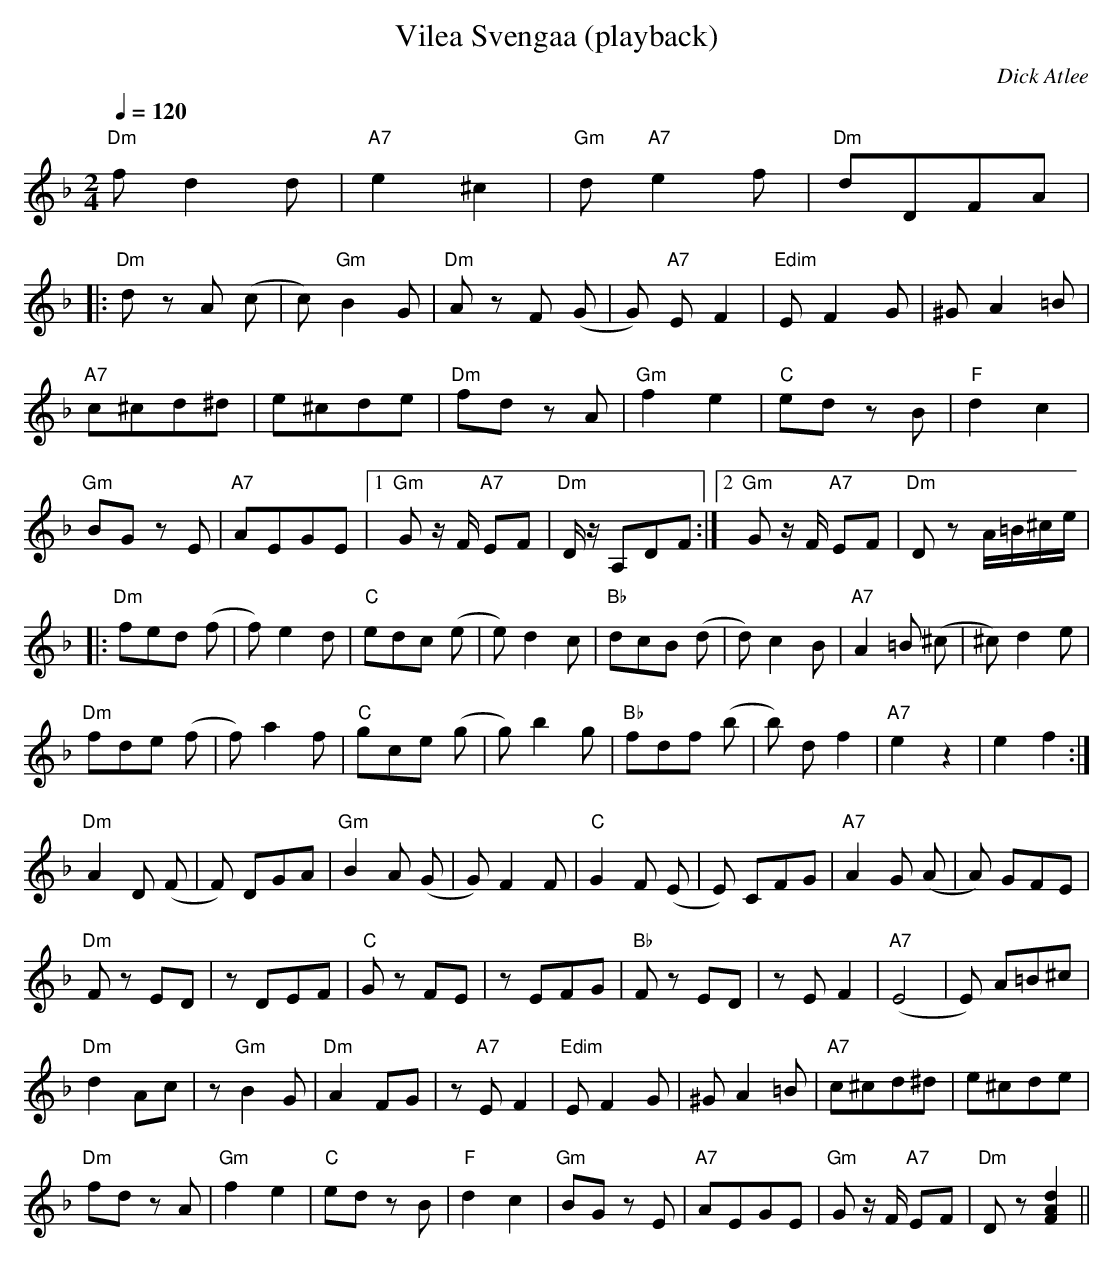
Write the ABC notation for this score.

X:1
T:Vilea Svengaa (playback)
M:2/4
L:1/8
Q:1/4=120
C:Dick Atlee
K:Dm
"Dm" f d2 d |"A7" e2 ^c2 | "Gm" d "A7" e2 f | "Dm" dDFA | !
|: "Dm" d z A (c | c) "Gm" B2 G | "Dm" A z F (G | G) "A7" E F2 |
"Edim" E F2 G | ^G A2 =B |!
"A7" c^cd^d | e^cde | "Dm" fd z A |"Gm" f2 e2 | "C" ed z B |"F" d2 c2 | !
"Gm" BG z E | "A7" AEGE |[1 "Gm" G z/2 F/2 "A7" EF | "Dm" D/2 z/2A,DF :|
[2 "Gm" G z/2 F/2 "A7" EF | "Dm" D z A/2=B/2^c/2e/2 | !
|: "Dm" fed (f | f) e2 d | "C" edc (e | e) d2 c |
"Bb" dcB (d | d) c2 B | "A7" A2 =B (^c | ^c) d2 e | !
"Dm" fde (f | f) a2 f | "C" gce (g | g) b2 g |
"Bb" fdf (b | b) d f2 | "A7" e2  z2 | e2 f2 :| !
"Dm" A2 D (F | F) DGA | "Gm" B2 A (G | G) F2 F |
"C" G2 F (E | E) CFG | "A7" A2 G (A | A) GFE | !
"Dm" F z ED | z  DEF | "C" G z FE | z EFG |
"Bb" F z ED | z E F2 | "A7" (E4 | E) A=B^c | !
"Dm" d2 Ac | z "Gm" B2 G | "Dm" A2 FG | z "A7" E F2 |
"Edim" E F2 G | ^G A2 =B | "A7" c^cd^d | e^cde | !
"Dm" fd z A | "Gm" f2 e2 | "C" ed z B | "F" d2 c2 |
"Gm" BG z E | "A7" AEGE |"Gm" G z/2 F/2 "A7" EF | "Dm" D z [F2A2d2] ||
